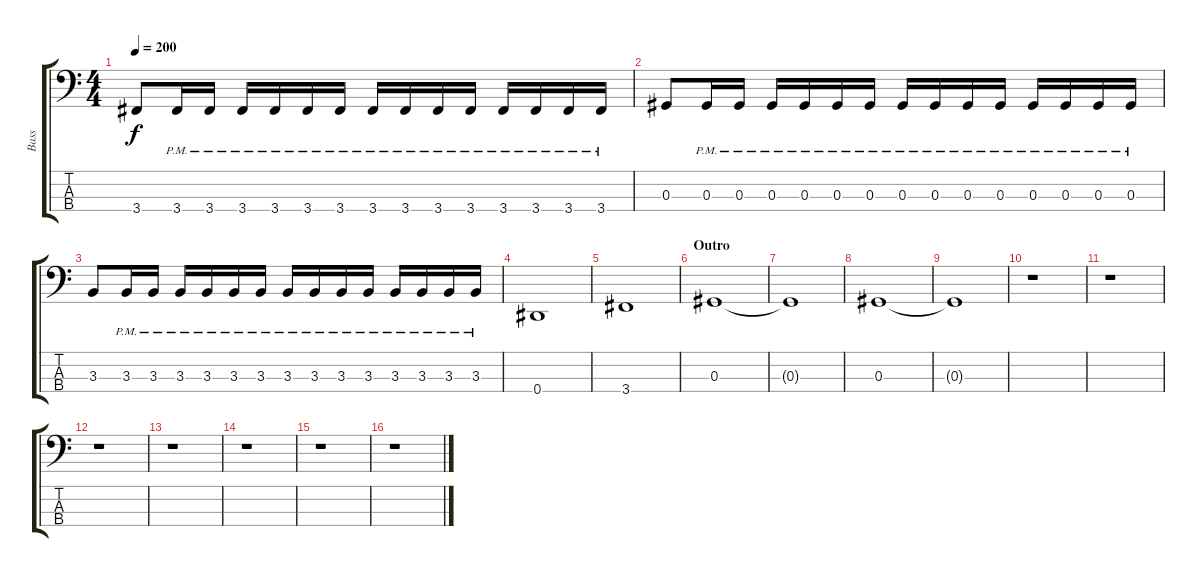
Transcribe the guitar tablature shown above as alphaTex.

\track ("Bass" "Bass") {instrument slapbass2}
\staff {score tabs}
\tuning (Gb2 Db2 Ab1 Eb1) {hide}
\ts (4 4)
\tempo 200
\clef f4
\ks c
3.4.8{dy f} 3.4{pm}.16 3.4{pm}.16 3.4{pm}.16 3.4{pm}.16 3.4{pm}.16 3.4{pm}.16 3.4{pm}.16 3.4{pm}.16 3.4{pm}.16 3.4{pm}.16 3.4{pm}.16 3.4{pm}.16 3.4{pm}.16 3.4{pm}.16 |
0.3.8 0.3{pm}.16 0.3{pm}.16 0.3{pm}.16 0.3{pm}.16 0.3{pm}.16 0.3{pm}.16 0.3{pm}.16 0.3{pm}.16 0.3{pm}.16 0.3{pm}.16 0.3{pm}.16 0.3{pm}.16 0.3{pm}.16 0.3{pm}.16 |
3.3.8 3.3{pm}.16 3.3{pm}.16 3.3{pm}.16 3.3{pm}.16 3.3{pm}.16 3.3{pm}.16 3.3{pm}.16 3.3{pm}.16 3.3{pm}.16 3.3{pm}.16 3.3{pm}.16 3.3{pm}.16 3.3{pm}.16 3.3{pm}.16 |
0.4.1 |
3.4.1 |
\section ("" "Outro")
0.3.1 |
0.3{t}.1 |
0.3.1 |
0.3{t}.1 |
r.1 |
r.1 |
r.1 |
r.1 |
r.1 |
r.1 |
r.1
